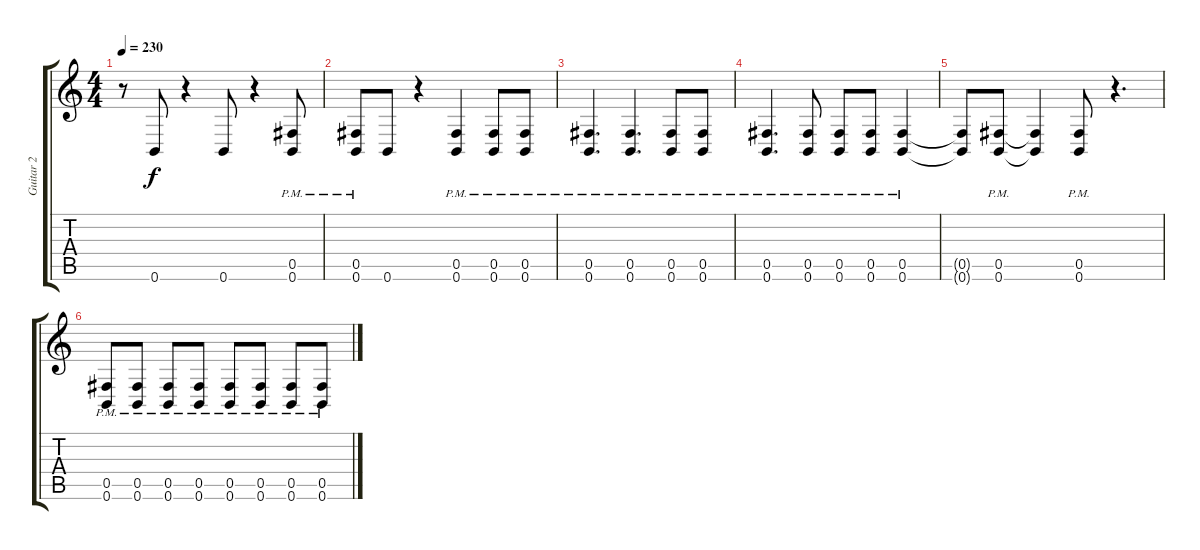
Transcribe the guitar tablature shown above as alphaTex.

\track ("Guitar 2" "Guitar 2") {instrument distortionguitar}
\staff {score tabs}
\tuning (Db4 Ab3 E3 B2 Gb2 B1) {hide}
\ts (4 4)
\tempo 230
\clef g2
\ks c
r.8{dy f} 0.6.8 r.4 0.6.8 r.4 (0.5{pm} 0.6{pm}).8 |
(0.5{pm} 0.6{pm}).8 0.6.8 r.4 (0.5{pm} 0.6{pm}).4 (0.5{pm} 0.6{pm}).8 (0.5{pm} 0.6{pm}).8 |
(0.5{pm} 0.6{pm}).4{d} (0.5{pm} 0.6{pm}).4{d} (0.5{pm} 0.6{pm}).8 (0.5{pm} 0.6{pm}).8 |
(0.5{pm} 0.6{pm}).4{d} (0.5{pm} 0.6{pm}).8 (0.5{pm} 0.6{pm}).8 (0.5{pm} 0.6{pm}).8 (0.5{pm} 0.6{pm}).4 |
(0.5{t} 0.6{t}).8 (0.5{pm} 0.6{pm}).8 (0.5{t} 0.6{t}).4 (0.5{pm} 0.6{pm}).8 r.4{d} |
(0.5{pm} 0.6{pm}).8 (0.5{pm} 0.6{pm}).8 (0.5{pm} 0.6{pm}).8 (0.5{pm} 0.6{pm}).8 (0.5{pm} 0.6{pm}).8 (0.5{pm} 0.6{pm}).8 (0.5{pm} 0.6{pm}).8 (0.5{pm} 0.6{pm}).8
